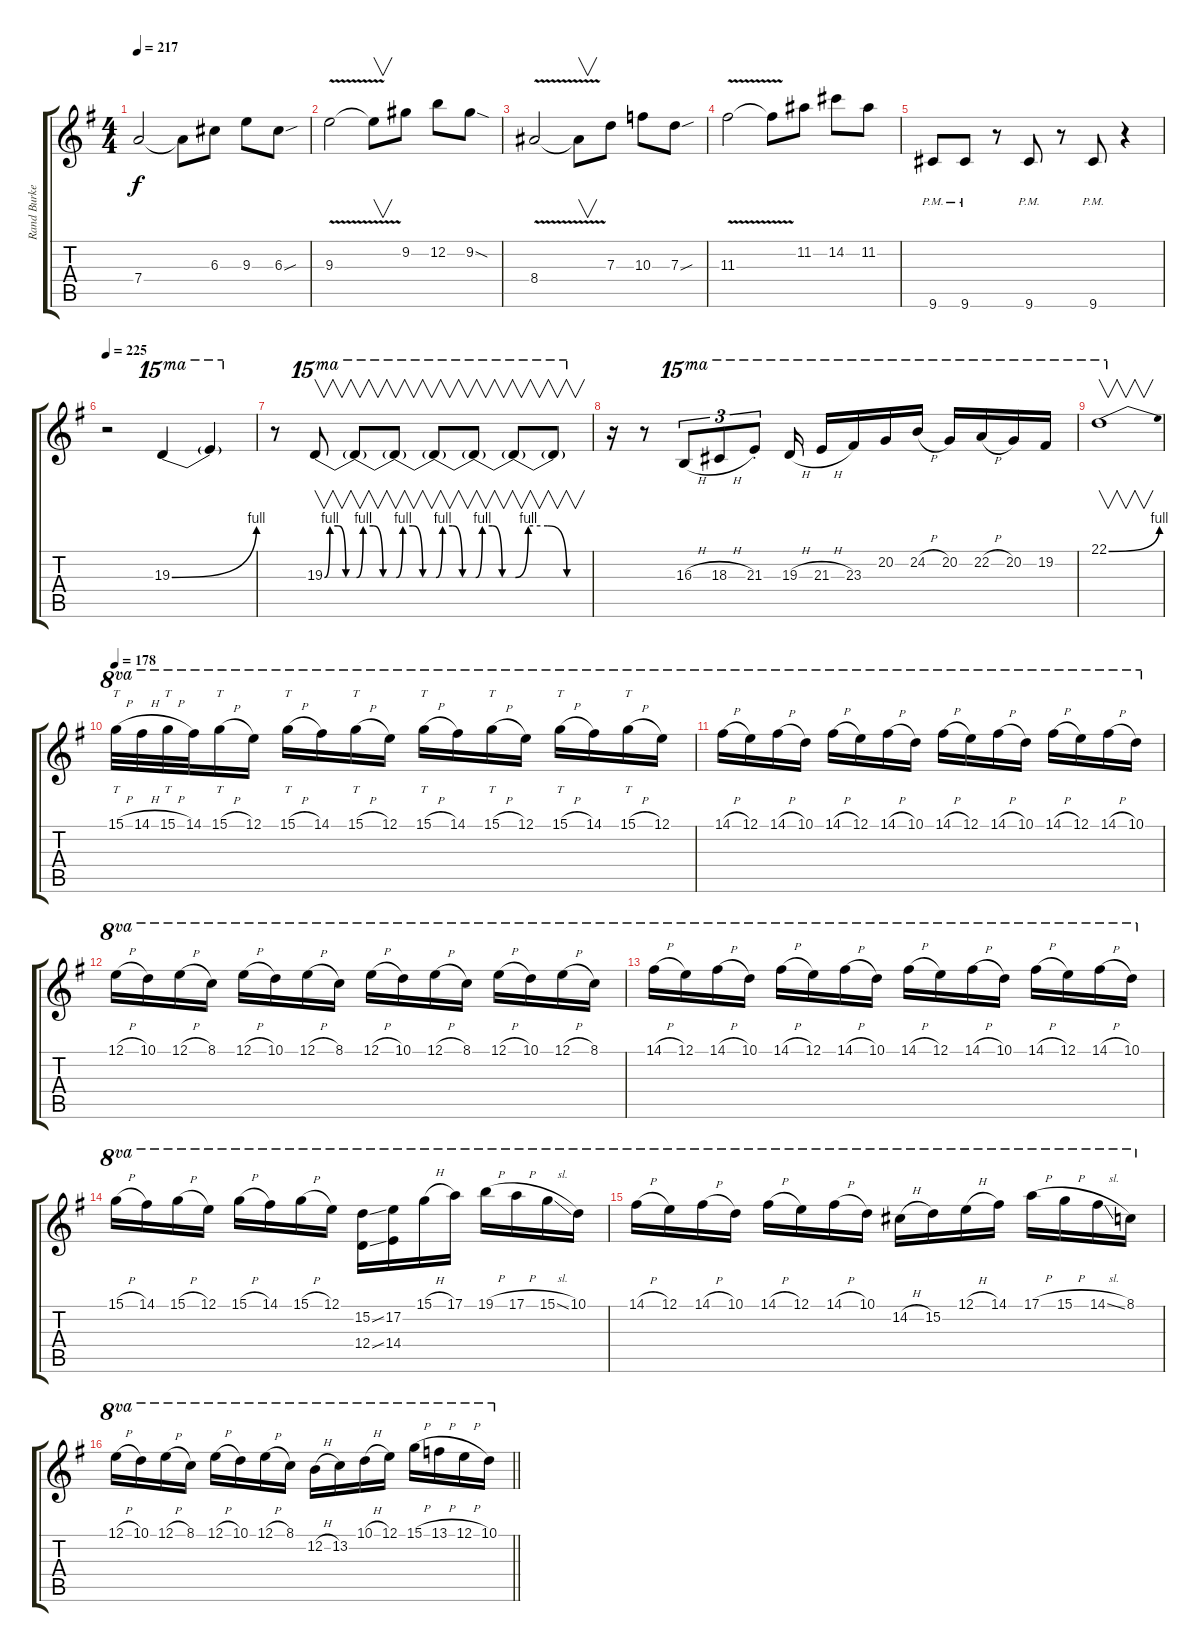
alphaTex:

\track ("Rand Burkey" "Rand Burke") {instrument overdrivenguitar}
\staff {score tabs}
\tuning (E4 B3 G3 D3 A2 E2) {hide}
\ts (4 4)
\tempo 217
\clef g2
\ks g
7.4.2{dy f} 7.4{t}.8 6.3.8 9.3.8 6.3{sou}.8 |
9.3{v}.2 9.3{t}.8{v} 9.2.8 12.2.8 9.2{sod}.8 |
8.4{v}.2 8.4{t}.8{v} 7.3.8 10.3.8 7.3{sou}.8 |
11.3{v}.2 11.3{t}.8 11.2.8 14.2.8 11.2.8 |
9.6{pm}.8 9.6{pm}.8 r.8 9.6{pm}.8 r.8 9.6{pm}.8 r.4 |
\tempo 225
r.2 19.3{be (bend 0 0 60 4)}.4{ot 15ma} 19.3{t}.4{ot 15ma} |
r.8 19.3{be (custom 0 0 10 4 25 4 40 0 60 0)}.8{v ot 15ma} 19.3{be (custom 0 0 10 4 25 4 40 0 60 0) t}.8{v ot 15ma} 19.3{be (custom 0 0 10 4 25 4 40 0 60 0) t}.8{v ot 15ma} 19.3{be (custom 0 0 10 4 25 4 40 0 60 0) t}.8{v ot 15ma} 19.3{be (custom 0 0 10 4 25 4 40 0 60 0) t}.8{v ot 15ma} 19.3{be (custom 0 0 10 4 25 4 40 0 60 0) t}.8{v ot 15ma} 19.3{t}.8{v ot 15ma} |
r.16 r.8 16.3{h}.8{tu (3 2) ot 15ma} 18.3{h}.8{tu (3 2) ot 15ma} 21.3{st}.8{tu (3 2) ot 15ma} 19.3{h}.16{ot 15ma} 21.3{h}.16{ot 15ma} 23.3.16{ot 15ma} 20.2.16{ot 15ma} 24.2{h}.16{ot 15ma} 20.2.16{ot 15ma} 22.2{h}.16{ot 15ma} 20.2.16{ot 15ma} 19.2.16{ot 15ma} |
22.1{be (bend 0 0 60 4)}.1{v ot 15ma} |
\tempo 178
15.1{h}.32{tt ot 8va} 14.1{h}.32{ot 8va} 15.1{h}.32{tt ot 8va} 14.1.32{ot 8va} 15.1{h}.16{tt ot 8va} 12.1.16{ot 8va} 15.1{h}.16{tt ot 8va} 14.1.16{ot 8va} 15.1{h}.16{tt ot 8va} 12.1.16{ot 8va} 15.1{h}.16{tt ot 8va} 14.1.16{ot 8va} 15.1{h}.16{tt ot 8va} 12.1.16{ot 8va} 15.1{h}.16{tt ot 8va} 14.1.16{ot 8va} 15.1{h}.16{tt ot 8va} 12.1.16{ot 8va} |
14.1{h}.16{ot 8va} 12.1.16{ot 8va} 14.1{h}.16{ot 8va} 10.1.16{ot 8va} 14.1{h}.16{ot 8va} 12.1.16{ot 8va} 14.1{h}.16{ot 8va} 10.1.16{ot 8va} 14.1{h}.16{ot 8va} 12.1.16{ot 8va} 14.1{h}.16{ot 8va} 10.1.16{ot 8va} 14.1{h}.16{ot 8va} 12.1.16{ot 8va} 14.1{h}.16{ot 8va} 10.1.16{ot 8va} |
12.1{h}.16{ot 8va} 10.1.16{ot 8va} 12.1{h}.16{ot 8va} 8.1.16{ot 8va} 12.1{h}.16{ot 8va} 10.1.16{ot 8va} 12.1{h}.16{ot 8va} 8.1.16{ot 8va} 12.1{h}.16{ot 8va} 10.1.16{ot 8va} 12.1{h}.16{ot 8va} 8.1.16{ot 8va} 12.1{h}.16{ot 8va} 10.1.16{ot 8va} 12.1{h}.16{ot 8va} 8.1.16{ot 8va} |
14.1{h}.16{ot 8va} 12.1.16{ot 8va} 14.1{h}.16{ot 8va} 10.1.16{ot 8va} 14.1{h}.16{ot 8va} 12.1.16{ot 8va} 14.1{h}.16{ot 8va} 10.1.16{ot 8va} 14.1{h}.16{ot 8va} 12.1.16{ot 8va} 14.1{h}.16{ot 8va} 10.1.16{ot 8va} 14.1{h}.16{ot 8va} 12.1.16{ot 8va} 14.1{h}.16{ot 8va} 10.1.16{ot 8va} |
15.1{h}.16{ot 8va} 14.1.16{ot 8va} 15.1{h}.16{ot 8va} 12.1.16{ot 8va} 15.1{h}.16{ot 8va} 14.1.16{ot 8va} 15.1{h}.16{ot 8va} 12.1.16{ot 8va} (15.2{ss} 12.4{ss}).16{ot 8va} (17.2 14.4).16{ot 8va} 15.1{h}.16{ot 8va} 17.1.16{ot 8va} 19.1{h}.16{ot 8va} 17.1{h}.16{ot 8va} 15.1{sl}.16{ot 8va} 10.1.16{ot 8va} |
14.1{h}.16{ot 8va} 12.1.16{ot 8va} 14.1{h}.16{ot 8va} 10.1.16{ot 8va} 14.1{h}.16{ot 8va} 12.1.16{ot 8va} 14.1{h}.16{ot 8va} 10.1.16{ot 8va} 14.2{h}.16{ot 8va} 15.2.16{ot 8va} 12.1{h}.16{ot 8va} 14.1.16{ot 8va} 17.1{h}.16{ot 8va} 15.1{h}.16{ot 8va} 14.1{sl}.16{ot 8va} 8.1.16{ot 8va} |
\barLineRight lightlight
12.1{h}.16{ot 8va} 10.1.16{ot 8va} 12.1{h}.16{ot 8va} 8.1.16{ot 8va} 12.1{h}.16{ot 8va} 10.1.16{ot 8va} 12.1{h}.16{ot 8va} 8.1.16{ot 8va} 12.2{h}.16{ot 8va} 13.2.16{ot 8va} 10.1{h}.16{ot 8va} 12.1.16{ot 8va} 15.1{h}.16{ot 8va} 13.1{h}.16{ot 8va} 12.1{h}.16{ot 8va} 10.1.16{ot 8va}
